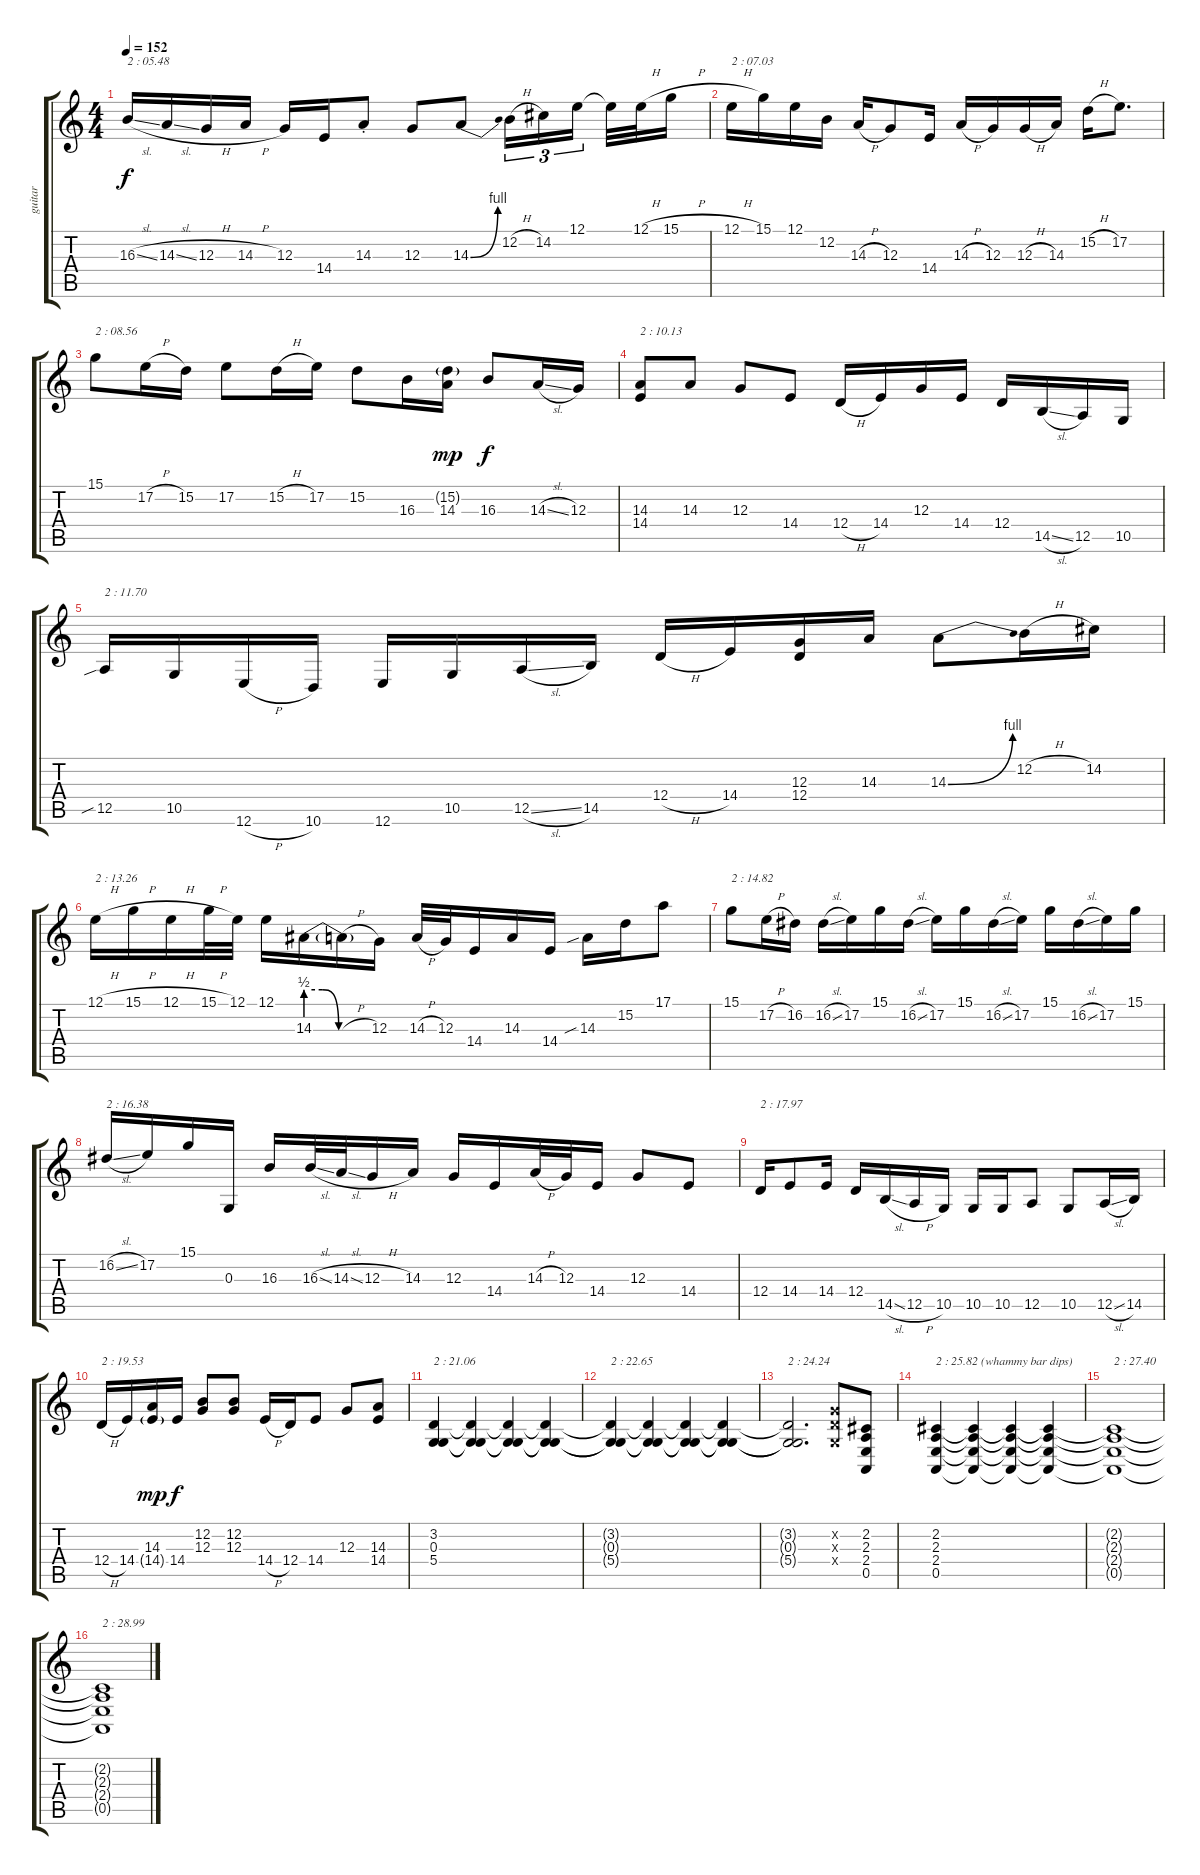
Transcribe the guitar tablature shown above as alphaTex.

\track ("guitar" "guitar") {instrument lead1square}
\staff {score tabs}
\tuning (E4 B3 G3 D3 A2 E2) {hide}
\ts (4 4)
\tempo 152
\clef g2
\ks c
16.3{sl}.16{txt "2 : 05.48" dy f} 14.3{sl}.16 12.3{h}.16 14.3{h}.16 12.3.16 14.4.16 14.3{st}.8 12.3.8 14.3{be (bend 0 0 60 4)}.8 12.2{h}.16{tu (3 2)} 14.2.16{tu (3 2)} 12.1.16{tu (3 2) beam splitsecondary} 12.1{t}.32 12.1{h}.32 15.1{h}.16 |
12.1{h}.16{txt "2 : 07.03"} 15.1.16 12.1.16 12.2.16 14.3{h}.16 12.3.8 14.4.16 14.3{h}.16 12.3.16 12.3{h}.16 14.3.16 15.2{h}.16 17.2.8{d} |
15.1.8{txt "2 : 08.56"} 17.2{h}.16 15.2.16 17.2.8 15.2{h}.16 17.2.16 15.2.8 16.3.16 (15.2{g} 14.3).16{dy mp} 16.3.8{dy f} 14.3{sl}.16 12.3.16 |
(14.3 14.4).8{txt "2 : 10.13"} 14.3.8 12.3.8 14.4.8 12.4{h}.16 14.4.16 12.3.16 14.4.16 12.4.16 14.5{sl}.16 12.5.16 10.5.16 |
12.5{sib}.16{txt "2 : 11.70"} 10.5.16 12.6{h}.16 10.6.16 12.6.16 10.5.16 12.5{sl}.16 14.5.16 12.4{h}.16 14.4.16 (12.3 12.4).16 14.3.16 14.3{be (bend 0 0 60 4)}.8 12.2{h}.16 14.2.16 |
12.1{h}.16{txt "2 : 13.26"} 15.1{h}.16 12.1{h}.16 15.1{h}.32 12.1.32 12.1.16 14.3{be (custom 0 2 15 2 30 0 60 0)}.16 14.3{h t}.16 12.3.16 14.3{h}.32 12.3.32 14.4.16 14.3.16 14.4.16 14.3{sib}.16 15.2.16 17.1.8 |
15.1.8{txt "2 : 14.82"} 17.2{h}.16 16.2.16 16.2{sl}.16 17.2.16 15.1.16 16.2{sl}.16 17.2.16 15.1.16 16.2{sl}.16 17.2.16 15.1.16 16.2{sl}.16 17.2.16 15.1.16 |
16.2{sl}.16{txt "2 : 16.38"} 17.2.16 15.1.16 0.3.16 16.3.16 16.3{sl}.32 14.3{sl}.32 12.3{h}.16 14.3.16 12.3.16 14.4.16 14.3{h}.32 12.3.32 14.4.16 12.3.8 14.4.8 |
12.4.16{txt "2 : 17.97"} 14.4.8 14.4.16 12.4.16 14.5{sl}.16 12.5{h}.16 10.5.16 10.5.16 10.5.16 12.5.8 10.5.8 12.5{sl}.16 14.5.16 |
12.4{h}.16{txt "2 : 19.53"} 14.4.16 (14.3 14.4{g}).16{dy mp} 14.4.16{dy f} (12.2 12.3).8 (12.2 12.3).8 14.4{h}.16 12.4.16 14.4.8 12.3.8 (14.3 14.4).8 |
(3.2 0.3 5.4).4{txt "2 : 21.06"} (3.2{t} 0.3{t} 5.4{t}).4 (3.2{t} 0.3{t} 5.4{t}).4 (3.2{t} 0.3{t} 5.4{t}).4 |
(3.2{t} 0.3{t} 5.4{t}).4{txt "2 : 22.65"} (3.2{t} 0.3{t} 5.4{t}).4 (3.2{t} 0.3{t} 5.4{t}).4 (3.2{t} 0.3{t} 5.4{t}).4 |
(3.2{t} 0.3{t} 5.4{t}).2{d txt "2 : 24.24" beam Up} (8.2{x} 7.3{x} 5.4{x}).8 (2.2 2.3 2.4 0.5).8 |
(2.2 2.3 2.4 0.5).4{txt "2 : 25.82 (whammy bar dips)"} (2.2{t} 2.3{t} 2.4{t} 0.5{t}).4 (2.2{t} 2.3{t} 2.4{t} 0.5{t}).4 (2.2{t} 2.3{t} 2.4{t} 0.5{t}).4 |
(2.2{t} 2.3{t} 2.4{t} 0.5{t}).1{txt "2 : 27.40"} |
(2.2{t} 2.3{t} 2.4{t} 0.5{t}).1{txt "2 : 28.99"}
